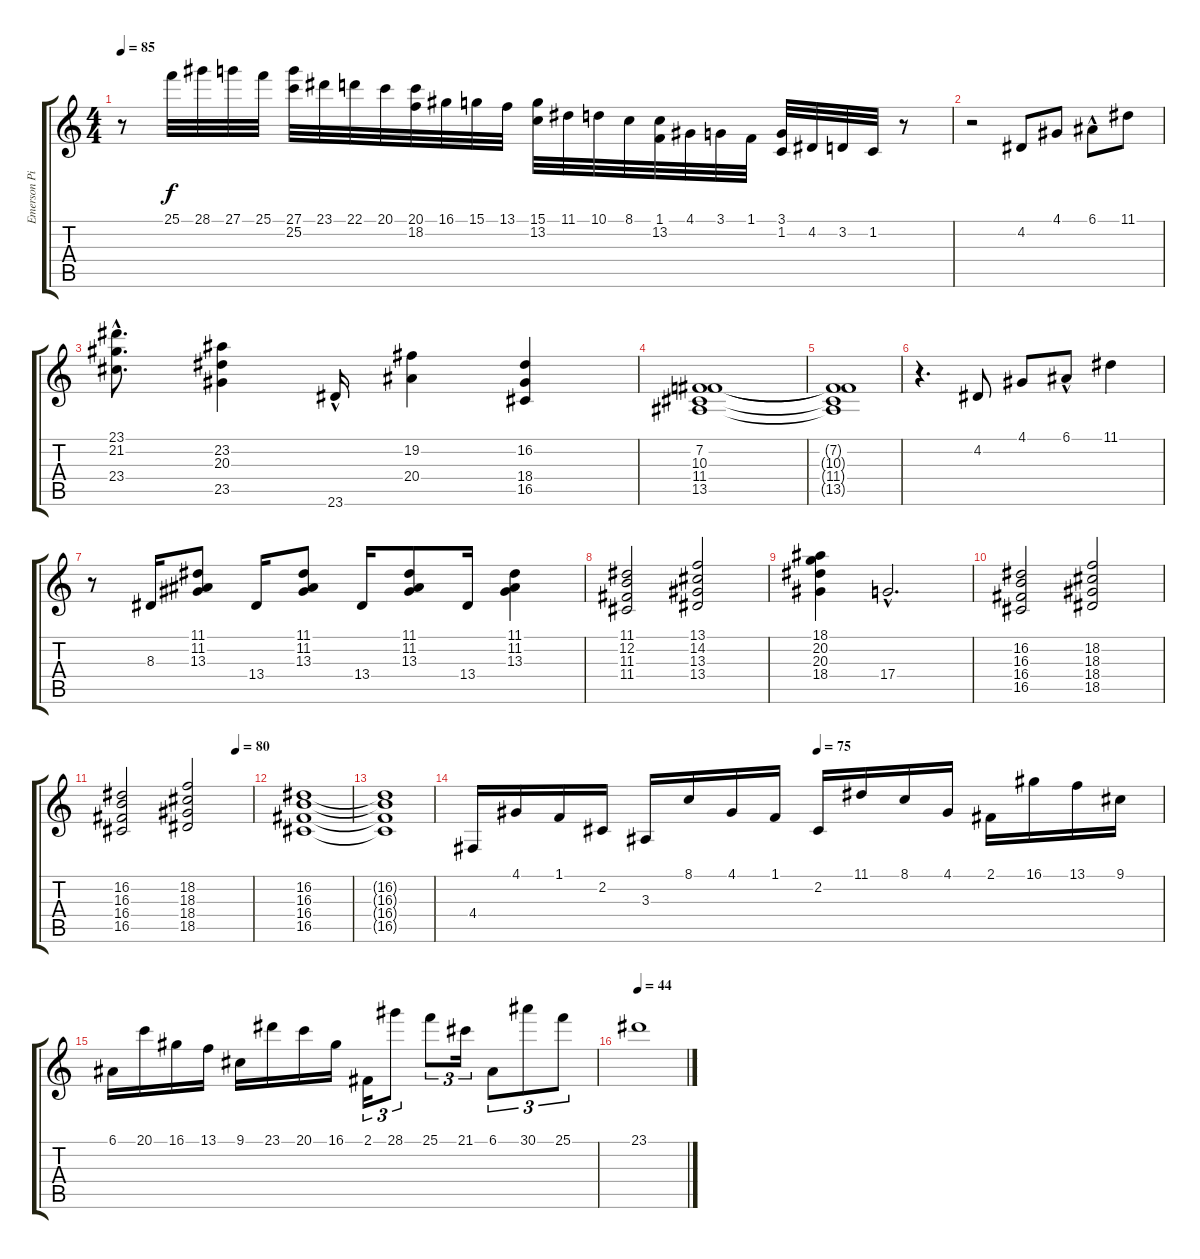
\track ("Emerson Piano RH" "Emerson Pi") {instrument acousticgrandpiano}
\staff {score tabs}
\tuning (E4 B3 G3 D3 A2 E2) {hide}
\ts (4 4)
\tempo 85
\clef g2
\ks c
r.8{dy f} 25.1.32 28.1.32 27.1.32 25.1.32 (27.1 25.2).32 23.1.32 22.1.32 20.1.32 (20.1 18.2).32 16.1.32 15.1.32 13.1.32 (15.1 13.2).32 11.1.32 10.1.32 8.1.32 (1.1 13.2).32 4.1.32 3.1.32 1.1.32 (3.1 1.2).32 4.2.32 3.2.32 1.2.32 r.8 |
r.2 4.2.8 4.1.8 6.1{hac}.8 11.1.8 |
(23.1{hac} 21.2{hac} 23.4{hac}).8{d} (23.2 20.3 23.5).4 23.6{hac}.16 (19.2 20.4).4 (16.2 18.4 16.5).4 |
(7.2 10.3 11.4 13.5).1 |
(7.2{t} 10.3{t} 11.4{t} 13.5{t}).1 |
r.4{d} 4.2.8 4.1.8 6.1{hac}.8 11.1.4 |
r.8 8.3.16 (11.1 11.2 13.3).8 13.4.16 (11.1 11.2 13.3).8 13.4.16 (11.1 11.2 13.3).8 13.4.16 (11.1 11.2 13.3).4 |
(11.1 12.2 11.3 11.4).2 (13.1 14.2 13.3 13.4).2 |
(18.1 20.2 20.3 18.4).4 17.4{hac}.2{d} |
(16.2 16.3 16.4 16.5).2 (18.2 18.3 18.4 18.5).2 |
\tempo (80 0.875)
(16.2 16.3 16.4 16.5).2 (18.2 18.3 18.4 18.5).2 |
(16.2 16.3 16.4 16.5).1 |
(16.2{t} 16.3{t} 16.4{t} 16.5{t}).1 |
\tempo (75 0.5)
4.4.16 4.1.16 1.1.16 2.2.16 3.3.16 8.1.16 4.1.16 1.1.16 2.2.16 11.1.16 8.1.16 4.1.16 2.1.16 16.1.16 13.1.16 9.1.16 |
6.1.16 20.1.16 16.1.16 13.1.16 9.1.16 23.1.16 20.1.16 16.1.16 2.1.16{tu (3 2)} 28.1.8{tu (3 2)} 25.1.8{tu (3 2)} 21.1.16{tu (3 2)} 6.1.8{tu (3 2)} 30.1.8{tu (3 2)} 25.1.8{tu (3 2)} |
\tempo 44
23.1.1
